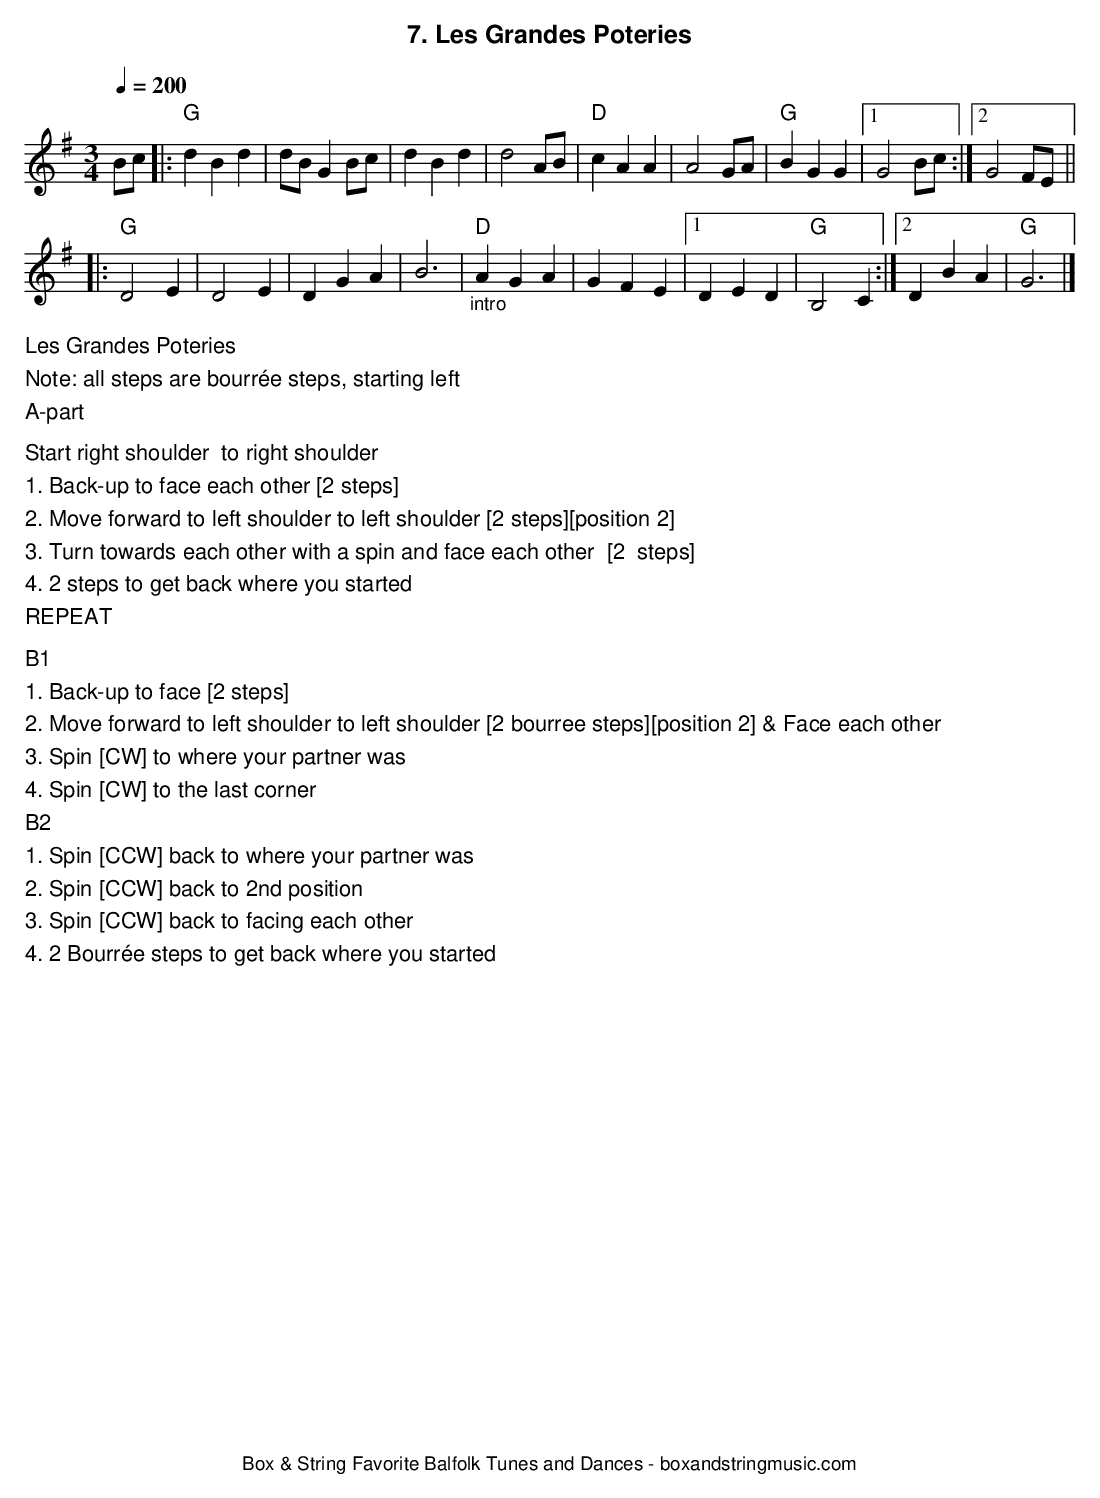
X:1
T:7. Les Grandes Poteries
M:3/4
L:1/4
Q:1/4=200
K:Gmaj
B/2c/2|:"G"dBd|d/2B/2 G B/2c/2|dBd|d2 A/2B/2| "D"cAA|A2 G/2A/2|"G"BGG|1 G2B/2c/2:|2 G2 F/2E/2||
|:"G"D2E|D2E|DGA|B3|"D" "_intro"AGA|GFE|1DED|"G"B,2C:|2DBA|"G"G3|]
